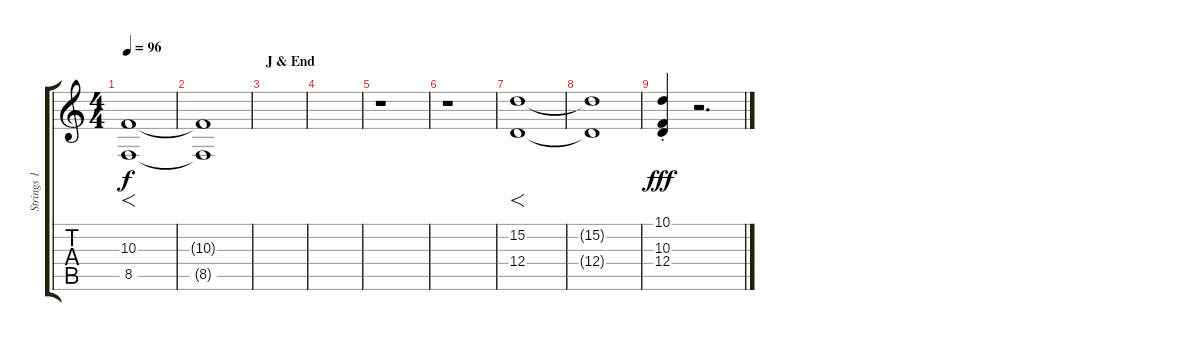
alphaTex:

\track ("Strings 1" "Strings 1") {instrument stringensemble1}
\staff {score tabs}
\tuning (E4 B3 G3 D3 A2 E2) {hide}
\ts (4 4)
\tempo 96
\clef g2
\ks c
(10.3 8.5).1{f dy f} |
(10.3{t} 8.5{t}).1 |
\section ("" "J & End")
|
|
r.1 |
r.1 |
(15.2 12.4).1{f volume 16} |
(15.2{t} 12.4{t}).1 |
(10.1{st} 10.3{st} 12.4{st}).4{dy fff} r.2{d}
